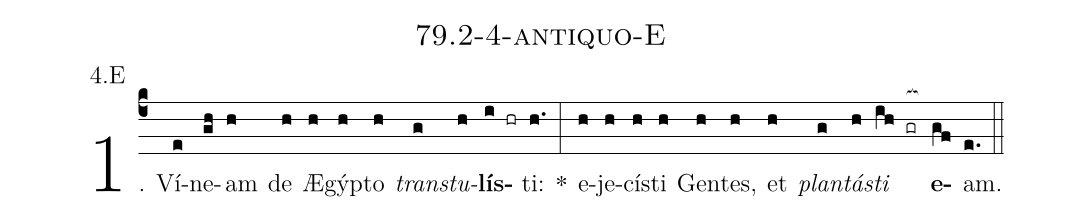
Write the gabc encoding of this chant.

name: 79.2-4-antiquo-E;
annotation: 4.E;
%%
(c4)1. Ví(e)ne(gh)am(h) de(h) Æ(h)gýp(h)to(h) <i>trans</i>(g)<i>tu</i>(h)<b>lís</b>(i hr)ti:(h.) *(:) e(h)je(h)cís(h)ti(h) Gen(h)tes,(h) et(h) <i>plan</i>(g)<i>tás</i>(h)<i>ti</i>(ih gr[ocb:1{]) <b>e</b>(gf[ocb:0}])am.(e.) (::)


%E(h) u(g) o(h) u(ih) a(gf) e.(e.) (::)
